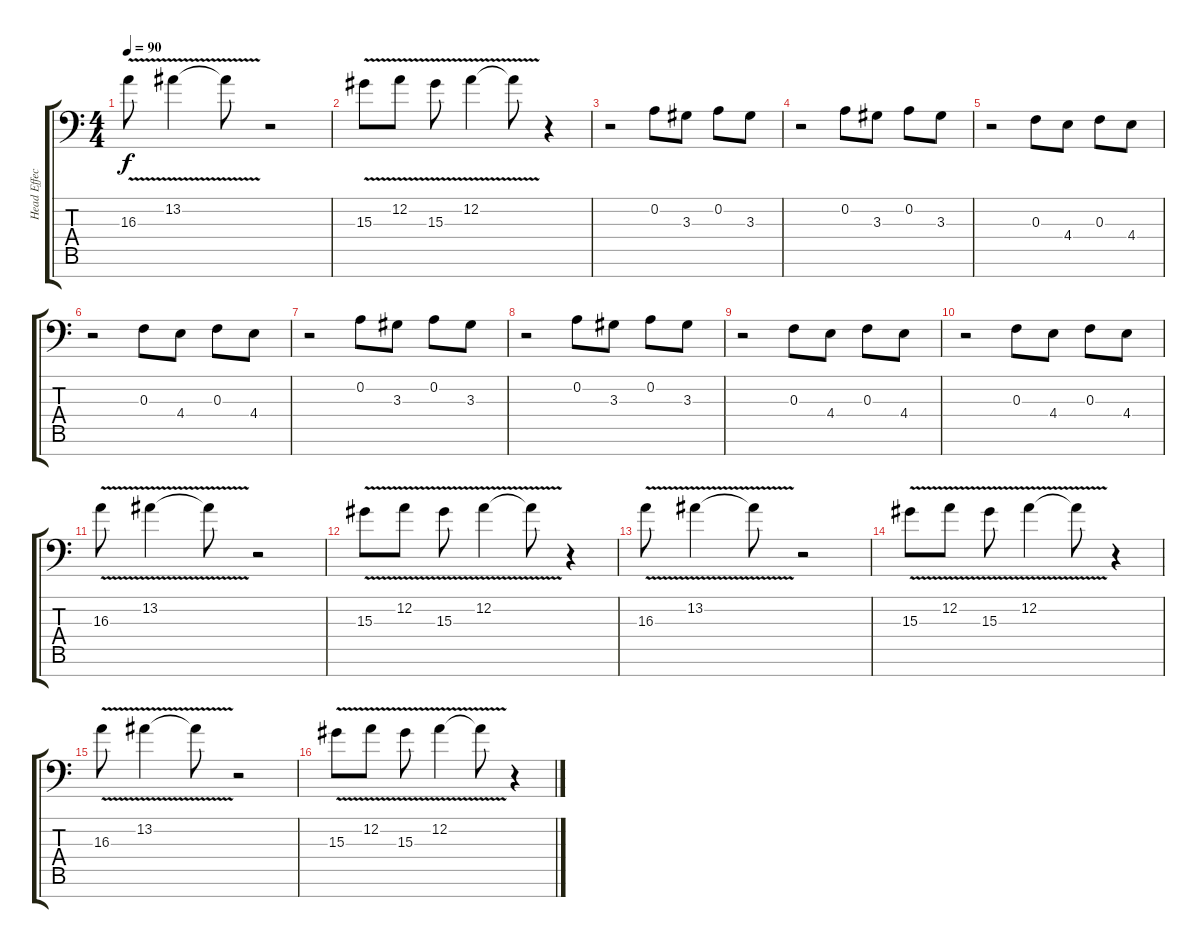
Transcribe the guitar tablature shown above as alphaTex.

\track ("Head Effect" "Head Effec") {instrument lead5charang}
\staff {score tabs}
\tuning (D4 A3 F3 C3 G2 D2 A1) {hide}
\ts (4 4)
\tempo 90
\clef f4
\ks c
16.3{v}.8{dy f} 13.2{v}.4 13.2{t}.8 r.2 |
15.3{v}.8 12.2{v}.8 15.3{v}.8 12.2{v}.4 12.2{t}.8 r.4 |
r.2 0.2.8 3.3.8 0.2.8 3.3.8 |
r.2 0.2.8 3.3.8 0.2.8 3.3.8 |
r.2 0.3.8 4.4.8 0.3.8 4.4.8 |
r.2 0.3.8 4.4.8 0.3.8 4.4.8 |
r.2 0.2.8 3.3.8 0.2.8 3.3.8 |
r.2 0.2.8 3.3.8 0.2.8 3.3.8 |
r.2 0.3.8 4.4.8 0.3.8 4.4.8 |
r.2 0.3.8 4.4.8 0.3.8 4.4.8 |
16.3{v}.8{volume 9} 13.2{v}.4 13.2{t}.8 r.2 |
15.3{v}.8 12.2{v}.8 15.3{v}.8 12.2{v}.4 12.2{t}.8 r.4 |
16.3{v}.8 13.2{v}.4 13.2{t}.8 r.2 |
15.3{v}.8 12.2{v}.8 15.3{v}.8 12.2{v}.4 12.2{t}.8 r.4 |
16.3{v}.8 13.2{v}.4 13.2{t}.8 r.2 |
15.3{v}.8 12.2{v}.8 15.3{v}.8 12.2{v}.4 12.2{t}.8 r.4
